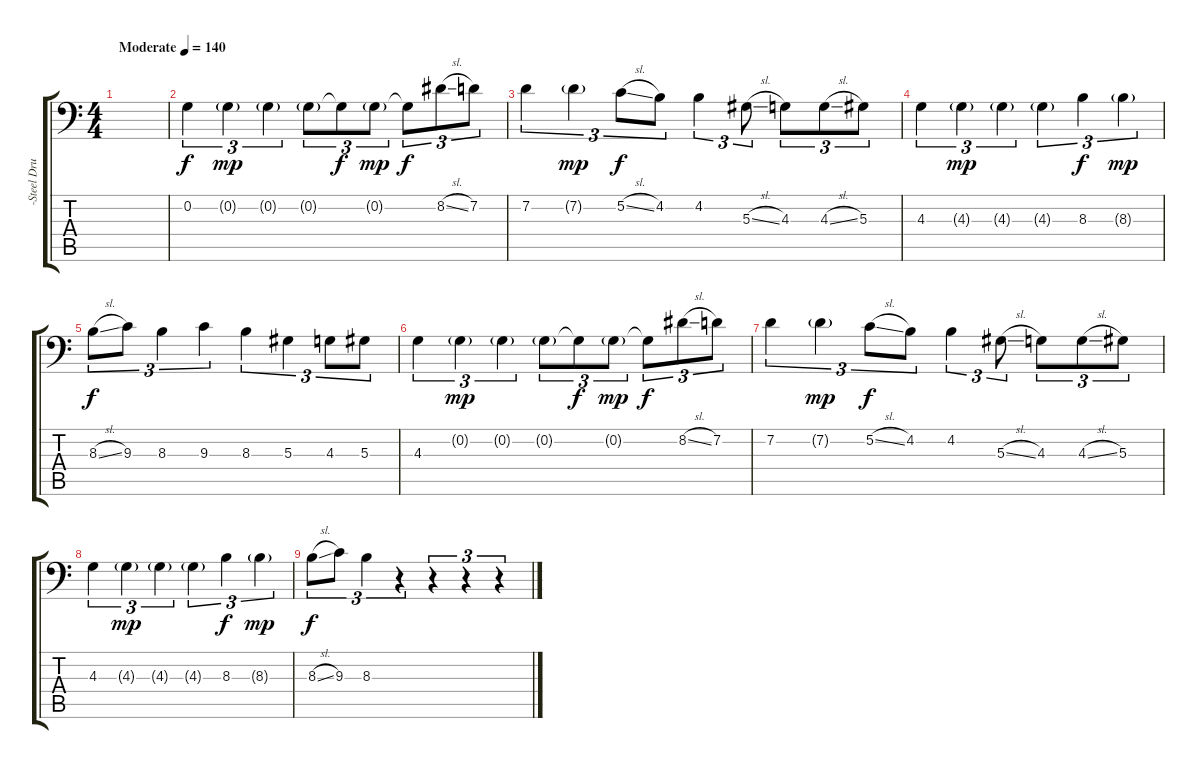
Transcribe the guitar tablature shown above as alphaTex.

\track ("-Steel Drums" "-Steel Dru") {instrument steeldrums}
\staff {score tabs}
\tuning (C4 G3 Eb3 Bb2 D2 G1) {hide}
\ts (4 4)
\tempo (140 "Moderate")
\clef f4
\ks c
|
0.2.4{tu (3 2)} 0.2{g}.4{tu (3 2) dy mp} 0.2{g}.4{tu (3 2)} 0.2{g}.8{tu (3 2)} 0.2{t}.8{tu (3 2) dy f} 0.2{g}.8{tu (3 2) dy mp} 0.2{t}.8{tu (3 2) dy f} 8.2{sl}.8{tu (3 2)} 7.2.8{tu (3 2)} |
7.2.4{tu (3 2)} 7.2{g}.4{tu (3 2) dy mp} 5.2{sl}.8{tu (3 2) dy f} 4.2.8{tu (3 2)} 4.2.4{tu (3 2)} 5.3{sl}.8{tu (3 2)} 4.3.8{tu (3 2)} 4.3{sl}.8{tu (3 2)} 5.3.8{tu (3 2)} |
4.3.4{tu (3 2)} 4.3{g}.4{tu (3 2) dy mp} 4.3{g}.4{tu (3 2)} 4.3{g}.4{tu (3 2)} 8.3.4{tu (3 2) dy f} 8.3{g}.4{tu (3 2) dy mp} |
8.3{sl}.8{tu (3 2) dy f} 9.3.8{tu (3 2)} 8.3.4{tu (3 2)} 9.3.4{tu (3 2)} 8.3.4{tu (3 2)} 5.3.4{tu (3 2)} 4.3.8{tu (3 2)} 5.3.8{tu (3 2)} |
4.3.4{tu (3 2)} 0.2{g}.4{tu (3 2) dy mp} 0.2{g}.4{tu (3 2)} 0.2{g}.8{tu (3 2)} 0.2{t}.8{tu (3 2) dy f} 0.2{g}.8{tu (3 2) dy mp} 0.2{t}.8{tu (3 2) dy f} 8.2{sl}.8{tu (3 2)} 7.2.8{tu (3 2)} |
7.2.4{tu (3 2)} 7.2{g}.4{tu (3 2) dy mp} 5.2{sl}.8{tu (3 2) dy f} 4.2.8{tu (3 2)} 4.2.4{tu (3 2)} 5.3{sl}.8{tu (3 2)} 4.3.8{tu (3 2)} 4.3{sl}.8{tu (3 2)} 5.3.8{tu (3 2)} |
4.3.4{tu (3 2)} 4.3{g}.4{tu (3 2) dy mp} 4.3{g}.4{tu (3 2)} 4.3{g}.4{tu (3 2)} 8.3.4{tu (3 2) dy f} 8.3{g}.4{tu (3 2) dy mp} |
8.3{sl}.8{tu (3 2) dy f} 9.3.8{tu (3 2)} 8.3.4{tu (3 2)} r.4{tu (3 2)} r.4{tu (3 2)} r.4{tu (3 2)} r.4{tu (3 2)}
